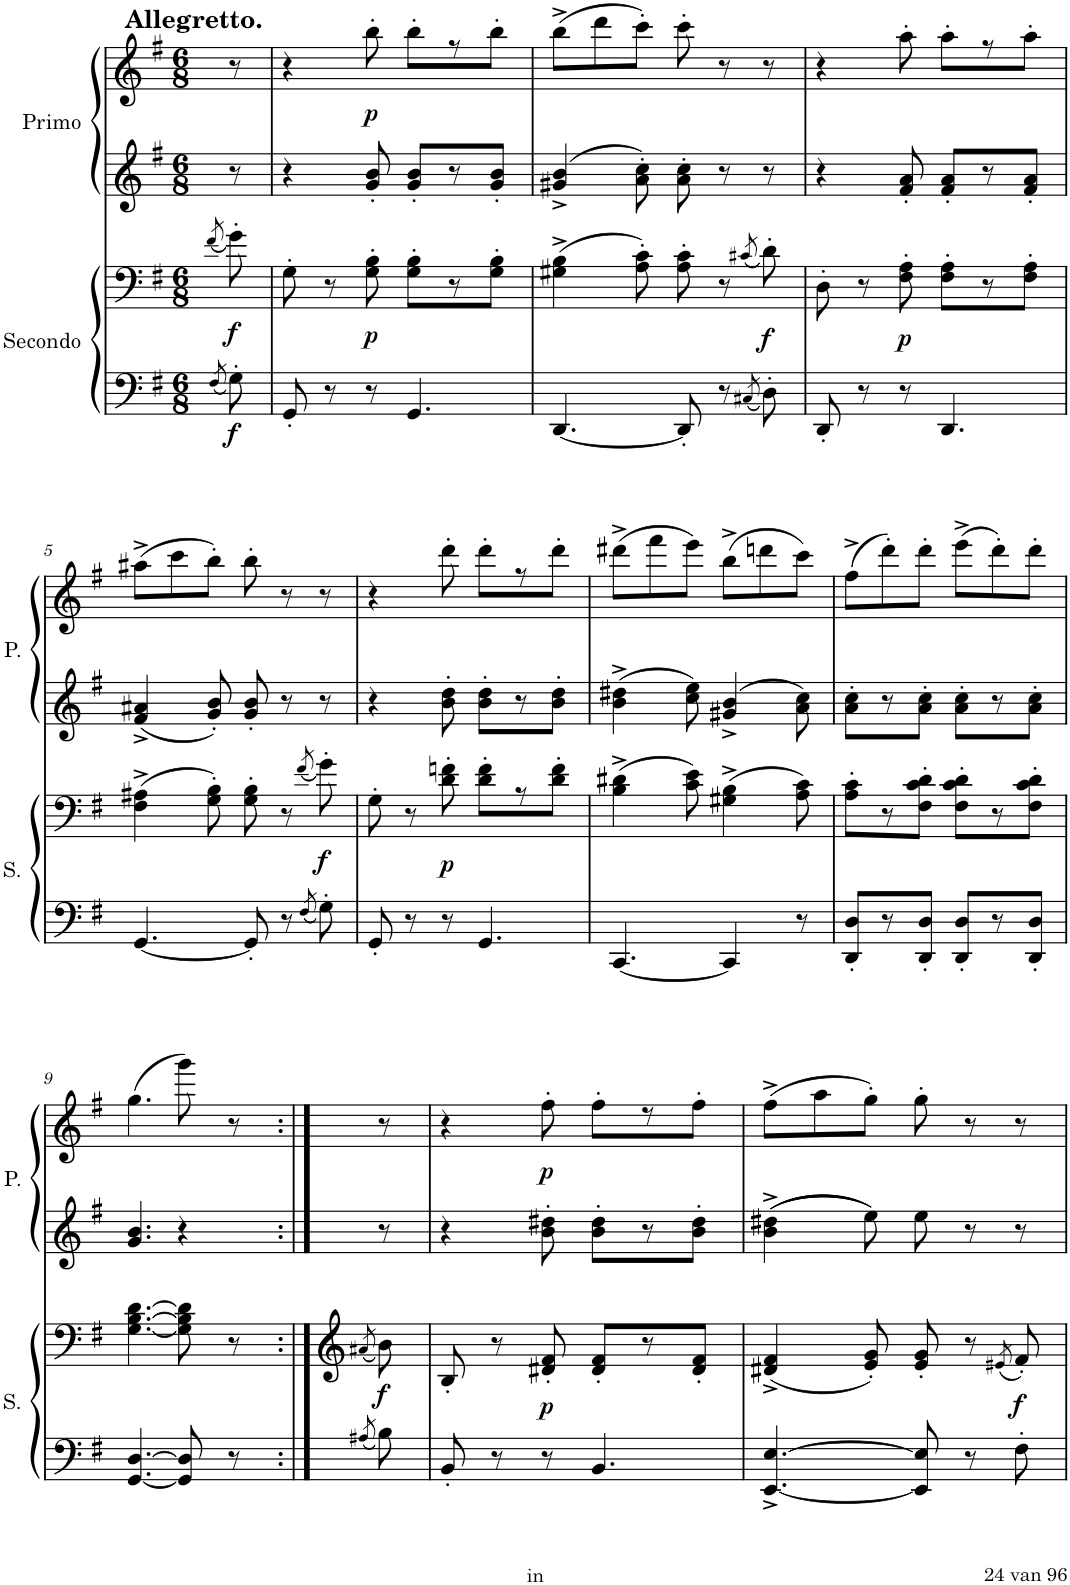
**kern	**kern	**dynam	**kern	**kern	**dynam
*part2	*part2	*part2	*part1	*part1	*part1
*staff4	*staff3	*staff3/4	*staff2	*staff1	*staff1/2
*I"Secondo	*	*	*I"Primo	*	*
*I'S.	*	*	*I'P.	*	*
!!LO:PB:g=z
*clefF4	*clefF4	*	*clefG2	*clefG2	*
*k[f#]	*k[f#]	*	*k[f#]	*k[f#]	*
*M6/8	*M6/8	*	*M6/8	*M6/8	*
=1	=1	=1	=1	=1	=1
8qF#/	(8qf#/	.	.	.	.
!	!	!	!	!LO:TX:a:B:t=Allegretto.	!
!	!	!LO:DY:b=2	!	!	!
!	!	!LO:DY:n=1:b	!	!	!
8G'\	8g'\)	f f	8r	8r	.
=2	=2	=2	=2	=2	=2
8GG'/	8G'\	.	4r	4r	.
8r	8r	.	.	.	.
!	!	!LO:DY:b	!	!	!LO:DY:b
8r	8G\' 8B\'	p	8g/' 8b/'	8bb'\	p
4.GG/	8G\' 8B\'L	.	8g/' 8b/'L	8bb'\L	.
.	8r	.	8r	8r	.
.	8G\' 8B\'J	.	8g/' 8b/'J	8bb'\J	.
=3	=3	=3	=3	=3	=3
[4.DD/	(4G#X\^ 4B\^	.	4g#X/^ 4b/^	(8bb^\L	.
.	.	.	.	8ddd\	.
.	8A\' 8c\')	.	8a\' 8cc\'	8ccc'\J)	.
8DD'/]	8A\' 8c\'	.	8a\' 8cc\'	8ccc'\	.
8r	8r	.	8r	8r	.
8qC#X/	(8qc#X/	.	.	.	.
!	!	!LO:DY:b	!	!	!
8D'\	8d'\)	f	8r	8r	.
=4	=4	=4	=4	=4	=4
8DD'/	8D'\	.	4r	4r	.
8r	8r	.	.	.	.
!	!	!LO:DY:b	!	!	!
8r	8F#\' 8A\'	p	8f#/' 8a/'	8aa'\	.
4.DD/	8F#\' 8A\'L	.	8f#/' 8a/'L	8aa'\L	.
.	8r	.	8r	8r	.
.	8F#\' 8A\'J	.	8f#/' 8a/'J	8aa'\J	.
!!LO:LB:g=z
=5	=5	=5	=5	=5	=5
[4.GG/	(4F#\^ 4A#X\^	.	4f#/^ 4a#X/^	(8aa#X^\L	.
.	.	.	.	8ccc\	.
.	8G\' 8B\')	.	8g/' 8b/'	8bb'\J)	.
8GG'/]	8G\' 8B\'	.	8g/' 8b/'	8bb'\	.
8r	8r	.	8r	8r	.
8qF#/	(8qf#/	.	.	.	.
!	!	!LO:DY:b	!	!	!
8G'\	8g'\)	f	8r	8r	.
=6	=6	=6	=6	=6	=6
8GG'/	8G'\	.	4r	4r	.
8r	8r	.	.	.	.
!	!	!LO:DY:b	!	!	!
8r	8d\' 8fn\'	p	8b\' 8dd\'	8ddd'\	.
4.GG/	8d\' 8f\'L	.	8b\' 8dd\'L	8ddd'\L	.
.	8r	.	8r	8r	.
.	8d\' 8f\'J	.	8b\' 8dd\'J	8ddd'\J	.
=7	=7	=7	=7	=7	=7
[4.CC/	(4B\^ 4d#X\^	.	4b\^ 4dd#X\^	(8ddd#X^\L	.
.	.	.	.	8fff#\	.
.	8c\ 8e\)	.	8cc\ 8ee\	8eee\J)	.
4CC/]	(4G#X\^ 4B\^	.	4g#X/^ 4b/^	(8bb^\L	.
.	.	.	.	8dddn\	.
8r	8A\ 8c\)	.	8a\ 8cc\	8ccc\J)	.
=8	=8	=8	=8	=8	=8
8DD/' 8D/'L	8A\' 8c\'L	.	8a\' 8cc\'L	(8ff#^\L	.
8r	8r	.	8r	8ddd'\)	.
8DD/' 8D/'J	8F#\' 8c\' 8d\'J	.	8a\' 8cc\'J	8ddd'\J	.
8DD/' 8D/'L	8F#\' 8c\' 8d\'L	.	8a\' 8cc\'L	(8eee^\L	.
8r	8r	.	8r	8ddd'\)	.
8DD/' 8D/'J	8F#\' 8c\' 8d\'J	.	8a\' 8cc\'J	8ddd'\J	.
!!LO:LB:g=z
=9	=9	=9	=9	=9	=9
[4.GG/ [4.D/	[4.G\ [4.B\ [4.d\	.	4.g/ 4.b/	(4.gg\	.
8GG/] 8D/]	8G\] 8B\] 8d\]	.	4r	8ggg\)	.
8r	8r	.	.	8r	.
=9X1:|!	=9X1:|!	=9X1:|!	=9X1:|!	=9X1:|!	=9X1:|!
8qA#X/	(8qa#X/	.	.	.	.
!	!	!LO:DY:b	!	!	!
8B\	8b\)	f	8r	8r	.
=10	=10	=10	=10	=10	=10
8BB'/	8B'/	.	4r	4r	.
8r	8r	.	.	.	.
!	!	!LO:DY:b	!	!	!LO:DY:b
8r	8d#X/' 8f#/'	p	8b\' 8dd#X\'	8ff#'\	p
4.BB/	8d#/' 8f#/'L	.	8b\' 8dd#\'L	8ff#'\L	.
.	8r	.	8r	8r	.
.	8d#/' 8f#/'J	.	8b\' 8dd#\'J	8ff#'\J	.
=11	=11	=11	=11	=11	=11
[4.EE/^ [4.E/^	(4d#X/^ 4f#/^	.	4b\^ 4dd#X\^	(8ff#^\L	.
.	.	.	.	8aa\	.
.	8e/' 8g/')	.	8ee\	8gg'\J)	.
8EE/] 8E/]	8e/' 8g/'	.	8ee\	8gg'\	.
8r	8r	.	8r	8r	.
.	(8qe#X/	.	.	.	.
!	!	!LO:DY:b	!	!	!
8F#'\	8f#'/)	f	8r	8r	.
=	=	=	=	=	=
*-	*-	*-	*-	*-	*-
